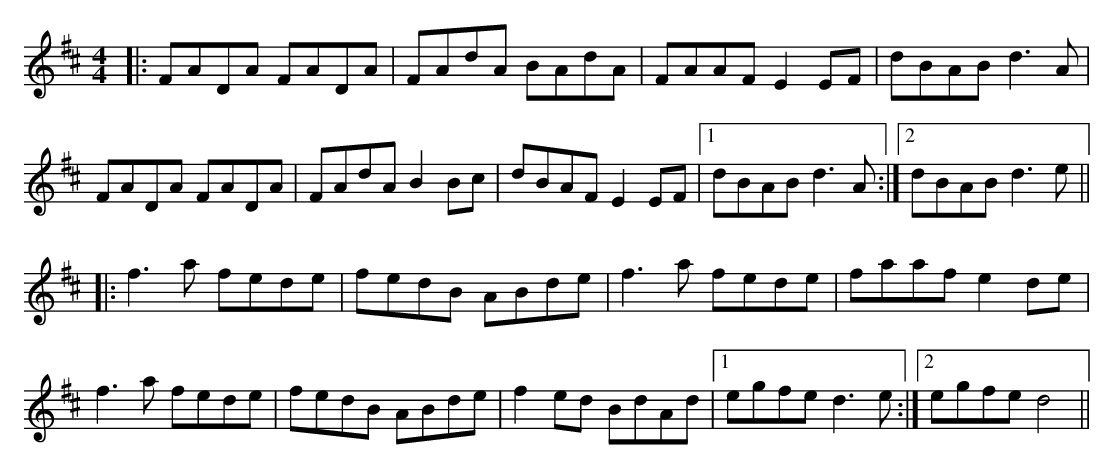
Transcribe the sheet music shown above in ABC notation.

X:1
M:4/4
K:D
|:FADA FADA|FAdA BAdA|FAAF E2 EF|dBAB d3 A|
FADA FADA|FAdA B2Bc|dBAF E2 EF|1 dBAB d3 A:|2 dBAB d3 e||
|:f3a fede|fedB ABde|f3a fede|faaf e2de|
f3a fede|fedB ABde|f2 ed BdAd|1 egfe d3 e:|2 egfe d4||
